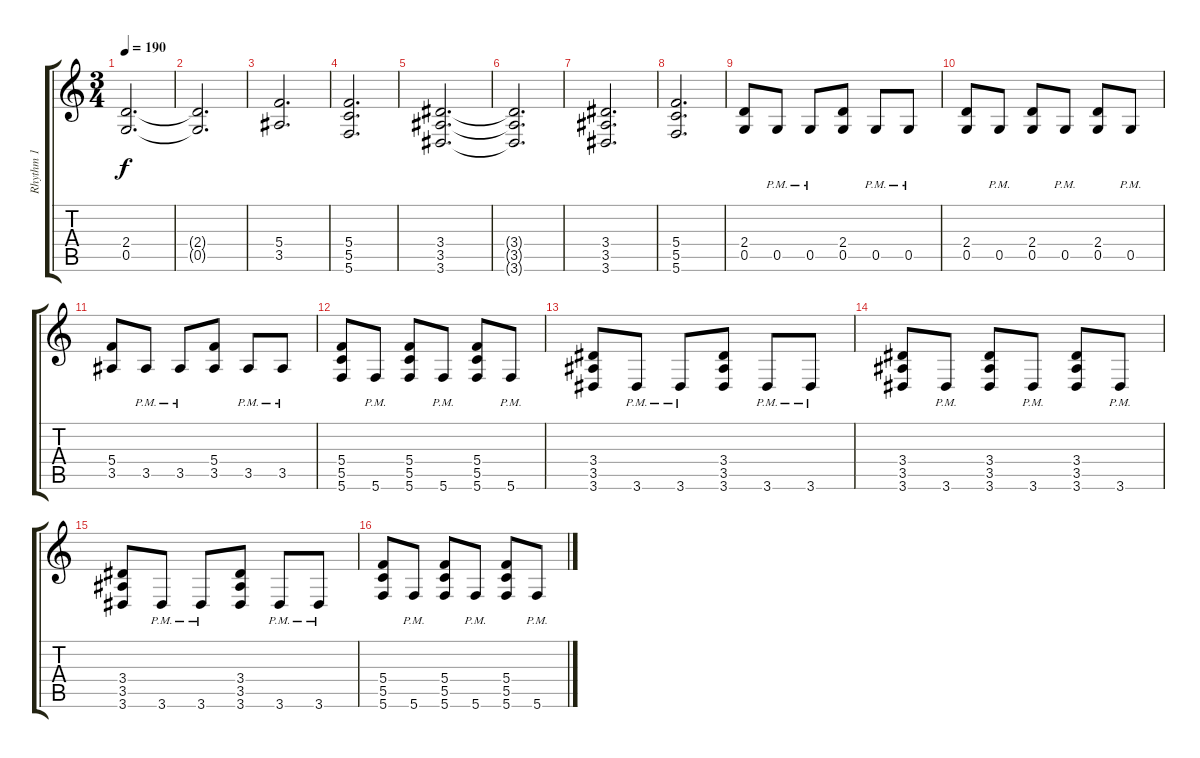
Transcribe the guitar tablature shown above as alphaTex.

\track ("Rhythm 1" "Rhythm 1") {instrument distortionguitar}
\staff {score tabs}
\tuning (D4 A3 F3 C3 G2 C2) {hide}
\ts (3 4)
\tempo 190
\clef g2
\ks c
(2.4 0.5).2{d dy f} |
(2.4{t} 0.5{t}).2{d} |
(5.4 3.5).2{d} |
(5.4 5.5 5.6).2{d} |
(3.4 3.5 3.6).2{d} |
(3.4{t} 3.5{t} 3.6{t}).2{d} |
(3.4 3.5 3.6).2{d} |
(5.4 5.5 5.6).2{d} |
(2.4 0.5).8 0.5{pm}.8 0.5{pm}.8 (2.4 0.5).8 0.5{pm}.8 0.5{pm}.8 |
(2.4 0.5).8 0.5{pm}.8 (2.4 0.5).8 0.5{pm}.8 (2.4 0.5).8 0.5{pm}.8 |
(5.4 3.5).8 3.5{pm}.8 3.5{pm}.8 (5.4 3.5).8 3.5{pm}.8 3.5{pm}.8 |
(5.4 5.5 5.6).8 5.6{pm}.8 (5.4 5.5 5.6).8 5.6{pm}.8 (5.4 5.5 5.6).8 5.6{pm}.8 |
(3.4 3.5 3.6).8 3.6{pm}.8 3.6{pm}.8 (3.4 3.5 3.6).8 3.6{pm}.8 3.6{pm}.8 |
(3.4 3.5 3.6).8 3.6{pm}.8 (3.4 3.5 3.6).8 3.6{pm}.8 (3.4 3.5 3.6).8 3.6{pm}.8 |
(3.4 3.5 3.6).8 3.6{pm}.8 3.6{pm}.8 (3.4 3.5 3.6).8 3.6{pm}.8 3.6{pm}.8 |
(5.4 5.5 5.6).8 5.6{pm}.8 (5.4 5.5 5.6).8 5.6{pm}.8 (5.4 5.5 5.6).8 5.6{pm}.8
